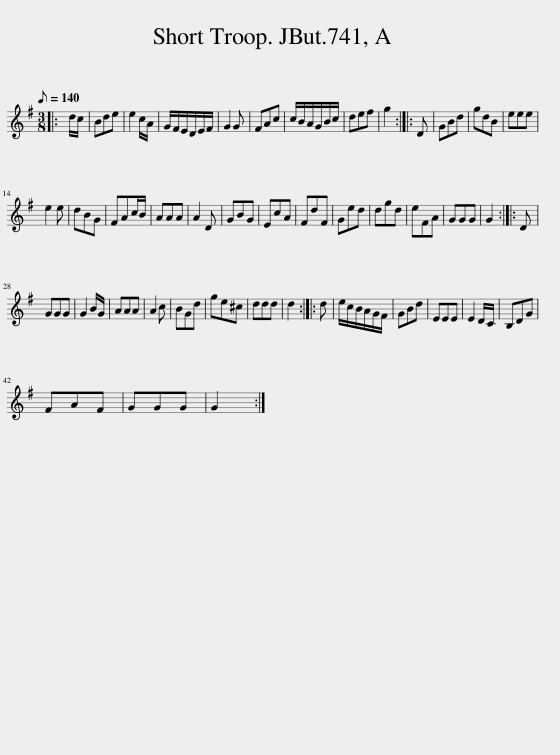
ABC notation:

X:1
L:1/8
Q:1/8=140
M:3/8
I:linebreak $
K:G
V:1 treble
V:1
|: d/c/ | Bde | e2 c/A/ | G/F/E/D/E/F/ | G2 G | %5
 FAc | c/B/A/G/B/c/ | def | g2 :: D | %10
 GBd | gdB | eee |$ e2 e | dBG | %15
 FAc/B/ | AAA | A2 D | GBG | EcA | %20
 FdF | Ged | dgd | eFA | GGG | %25
 G2 :: D |$ GGG | G2 B/G/ | AAA | %30
 A2 c | BGd | ge^c | ddd | d2 :: %35
 d | e/c/B/A/G/F/ | GBd | EEE | E2 D/C/ | %40
 B,DG |$ FAF | GGG | G2 :| %44
